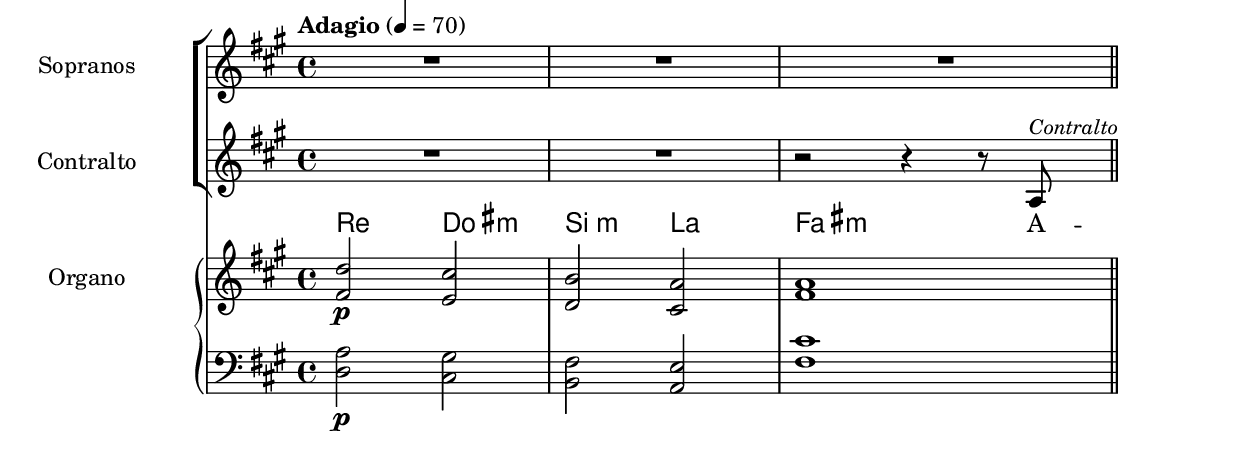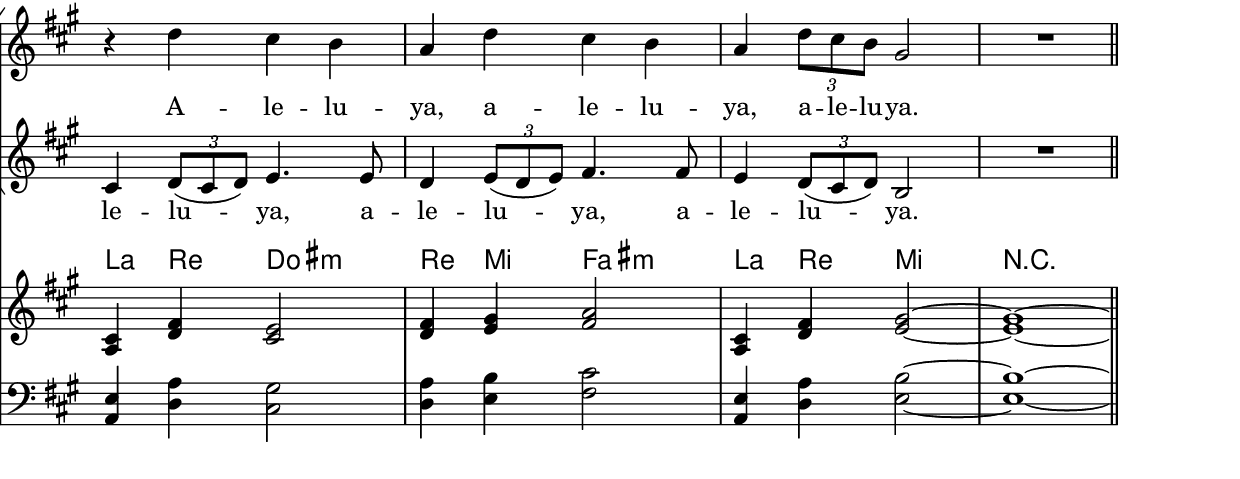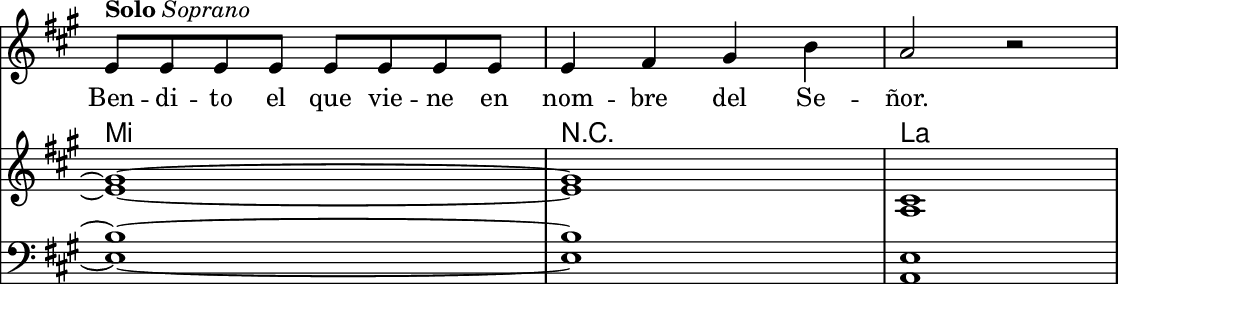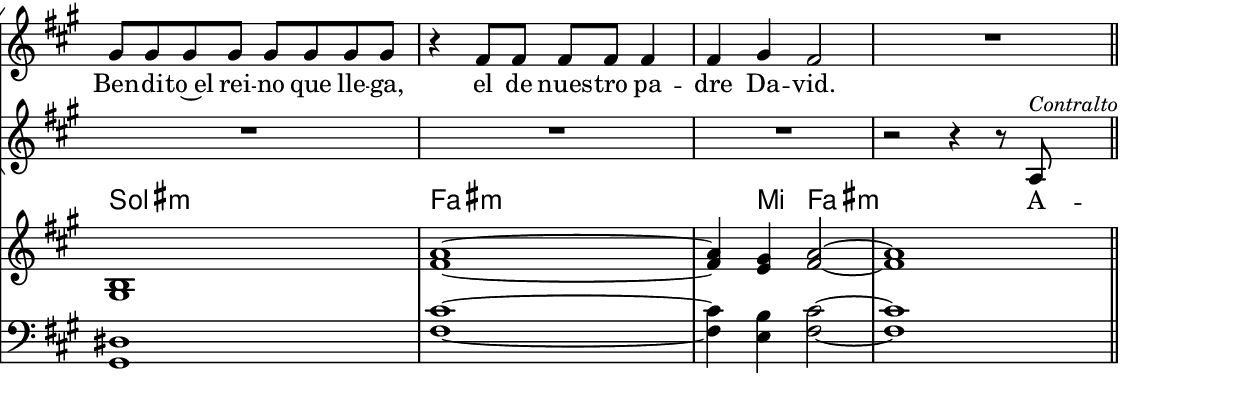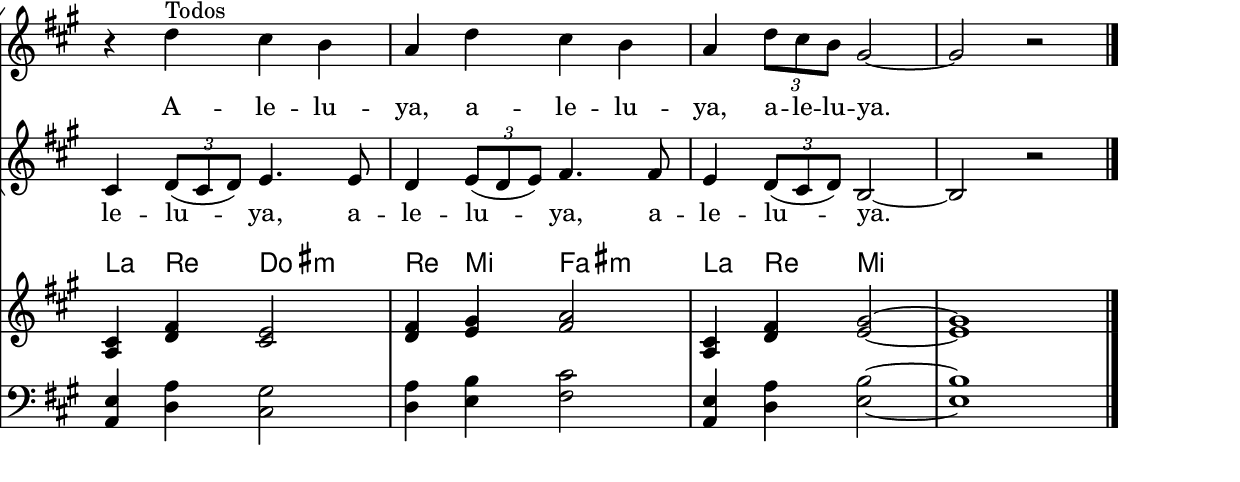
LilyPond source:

%% Generated by lilypond-book
%% Options: [indent=0\mm,line-width=550\pt]
\include "lilypond-book-preamble.ly"


% ****************************************************************
% Start cut-&-pastable-section
% ****************************************************************

#(ly:set-option 'eps-box-padding 3.000000)



\paper {
  indent = 0\mm
  line-width = 550\pt
  % offset the left padding, also add 1mm as lilypond creates cropped
  % images with a little space on the right
  line-width = #(- line-width (* mm  3.000000) (* mm 1))
}

\layout {
  
}





% ****************************************************************
% ly snippet:
% ****************************************************************
\sourcefileline 624
% **************************************************************************
%	Aleluya - Melody inspired by the compositions of Mons Marco Frisina
%   	Music and accompaniment by serachsam
% **************************************************************************
\language "espanol"
\version "2.23.2"

% --- Global parameters
particle = 0
jump = \break

% --- Includes
\include "global.ily"
\include "soprano.ily"
alto_music = \relative do' {
  \compressEmptyMeasures

  R1*2 |
  r2 r4 r8 la8^\markup{ \italic \small "Contralto" } | \bar "||" #(if (= particle 1) jump "") % 3
  dos4 \tuplet 3/2 { re8( dos re) } mi4. mi8 |
  re4 \tuplet 3/2 { mi8( re mi) } fas4. fas8 |
  mi4 \tuplet 3/2 { re8( dos re) } si2 |
  R1 | \bar "||" #(if (= particle 1) jump "") % 7
  R1*6 |
  r2 r4 r8 la8^\markup{ \italic \small "Contralto" } | \bar "||" #(if (= particle 1) jump "") % 14
  dos4 \tuplet 3/2 { re8( dos re) } mi4. mi8 |
  re4 \tuplet 3/2 { mi8( re mi) } fas4. fas8 |
  mi4 \tuplet 3/2 { re8( dos re) } si2~ |
  si2 r |

  \bar "|."
}

alto_lyrics = \lyricmode {
  A -- le -- lu -- ya,
  a -- le -- lu -- ya,
  a -- le -- lu -- ya.

  A -- le -- lu -- ya,
  a -- le -- lu -- ya,
  a -- le -- lu -- ya.
}

harmonies = \new ChordNames {
  \set ChordNames.midiInstrument = "string ensemble 2"
  \set ChordNames.midiMaximumVolume = #0
  \set chordChanges = ##t
  \chordmode {
    \italianChords
    re2 dos2:m |
    si,2:m la,2 |
    fas1:m |

    la4 re4 dos2:m |
    re4 mi4 fas2:m |
    la4 re4 mi2 |
    R1 |
    mi1 |
    R1 |
    la1 |
    sols1:m |
    fas1:m |
    s4 mi4 fas2:m |
    s1 |
    la4 re4 dos2:m |
    re4 mi4 fas2:m |
    la4 re4 mi2 |
  }
}

notes_soproano = \relative do' {
  re'2 dos |
  si2 la |
  la1 | \bar "||" #(if (= particle 1) "" jump) % 3
  dos,4 fas mi2 |
  fas4 sols la2 |
  dos,4 fas sols2~ |
  sols1~ | \bar "||" #(if (= particle 1) "" jump) % 7
  sols1~ |
  sols1 |
  dos,1 | #(if (= particle 1) "" jump) % 10
  si1 |
  la'1~ |
  la4 sols la2~ |
  la1 | \bar "||" #(if (= particle 1) "" jump) % 14
  dos,4 fas mi2 |
  fas4 sols la2 |
  dos,4 fas sols2~ |
  sols1 |

  \bar "|."
}

notes_alto = \relative do' {
  fas2\p mi |
  re2 dos |
  fas1 |
  la,4 re dos2 |
  re4 mi fas2	|
  la,4 re mi2~ |
  mi1~ |
  mi1~ |
  mi1 |
  la,1 |
  sols1 |
  fas'1~ |
  fas4 mi fas2~ |
  fas1 |
  la,4 re dos2 |
  re4 mi fas2	|
  la,4 re mi2~ |
  mi1 |
}

notes_tenor = \relative do {
  la'2\p sols |
  fas2 mi |
  dos'1 |
  mi,4 la sols2 |
  la4 si dos2	|
  mi,4 la si2~ |
  si1~ |
  si1~ |
  si1 |
  mi,1 |
  res1 |
  dos'1~ |
  dos4 si dos2~ |
  dos1 |
  mi,4 la sols2 |
  la4 si dos2	|
  mi,4 la si2~ |
  si1 |
}

notes_bass = \relative do {
  re2\p dos |
  si2 la |
  fas'1 |
  la,4 re dos2 |
  re4 mi fas2	|
  la,4 re mi2~ |
  mi1~ |
  mi1~  |
  mi1 |
  la,1 |
  sols1 |
  fas'1~ |
  fas4 mi fas2~ |
  fas1 |
  la,4 re dos2 |
  re4 mi fas2	|
  la,4 re mi2~ |
  mi1 |
}


% --- Global size
% #(set-global-staff-size 20)

% --- Header
\markup { \fill-line { \center-column { \fontsize #5 \smallCaps "Aclamación al Evangelio" \fontsize #2 "Misa de Cristo Rey" "Aleluya - Solemnidad Cristo Rey del Universo" } } }
\markup { \fill-line { " " \right-column { \fontsize #2 "Linda Martínez" } } }
\markup { \fill-line { " " \right-column { \fontsize #2 "Samuel Gutiérrez" } } }
\header {
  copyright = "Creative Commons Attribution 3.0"
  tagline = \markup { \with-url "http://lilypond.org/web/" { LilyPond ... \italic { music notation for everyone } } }
  breakbefore = ##t
}

% --- Music

% --- Harmony

\score {
  <<
    \new ChoirStaff <<
      \new Staff <<
        \new Voice = "soprano" <<
          \set Staff.instrumentName = #"Sopranos"
          \set Staff.midiInstrument = #"choir aahs"
          \set Staff.midiMaximumVolume = #1.5
          \global \soprano_music
        >>
        \new Lyrics = "soprano"
        \context Lyrics = "soprano" \lyricsto "soprano" \soprano_lyrics
      >>
      \new Staff <<
        \new Voice = "contralto" <<
          \set Staff.instrumentName = #"Contralto"
          \set Staff.midiInstrument = #"choir aahs"
          \set Staff.midiMaximumVolume = #1.5
          \global \alto_music
        >>
        \new Lyrics = "contralto"
        \context Lyrics = "contralto" \lyricsto "contralto" \alto_lyrics
      >>
    >>
    \harmonies
    \new PianoStaff <<
      \new Staff <<
        \set Staff.instrumentName = #"Organo"
        \set Staff.midiInstrument = #"church organ"
        \set Staff.midiMaximumVolume = #0.6
        \set Staff.printPartCombineTexts = ##f
        \partCombine
        << \global \notes_soproano >>
        << \global \notes_alto >>
      >>
      \new Staff <<
        \set Staff.midiInstrument = #"church organ"
        \set Staff.midiMaximumVolume = #0.6
        \clef bass
        \set Staff.printPartCombineTexts = ##f
        \partCombine
        << \global \notes_tenor >>
        << \global \notes_bass >>
      >>
    >>
  >>
  \midi { }
  \layout {
    \context {
      \Staff \RemoveEmptyStaves
    }
  }
}

% --- Paper
\paper{
  #(set-default-paper-size "letter")
  indent=3.5\cm
  page-breaking = #ly:page-turn-breaking
}




% ****************************************************************
% end ly snippet
% ****************************************************************
